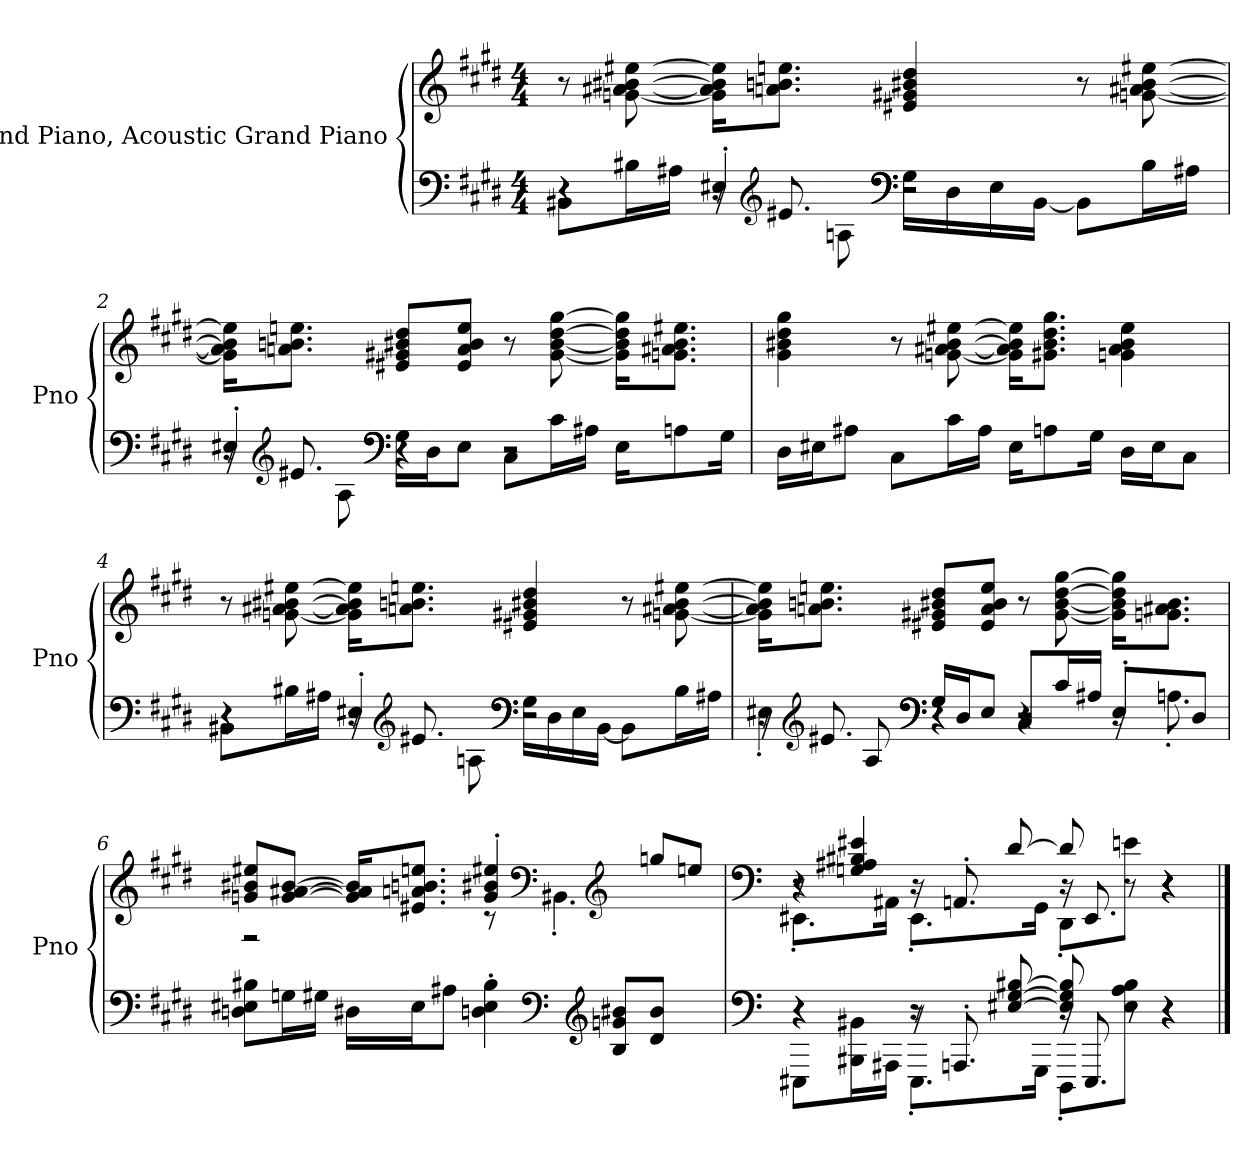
**kern	**kern
*part1	*part1
*staff2	*staff1
*I"Grand Piano, Acoustic Grand Piano	*
*I'Pno	*
*clefF4	*clefG2
*k[f#c#g#d#]	*k[f#c#g#d#]
*M4/4	*M4/4
*MM120	*MM120
=1	=1
*^	*
*	*^	*
4r	8BB#Xi\L	4r	8r
.	16B#Xi\L	.	[8gni\ [8a#Xi\ [8b#Xi\ [8ee#Xi\
.	16A#Xi\JJ	.	.
16r	8r	4E#X'i/	16g\] 16a#\] 16b#\] 16ee#\]KL
*clefG2	*	*	*
8.e#Xi/	.	.	8.ani\ 8.bni\ 8.eeni\J
.	8Ani\	.	.
*clefF4	*	*	*
2r	16G#i\LL	2r	4e#Xi/ 4g#Xi/ 4b#Xi/ 4dd#i/
.	16D#i\	.	.
.	16E#i\	.	.
.	[16BB#i\JJ	.	.
.	8BB#\L]	.	8r
.	16B#i\L	.	[8gni\ [8a#Xi\ [8b#i\ [8ee#Xi\
.	16A#Xi\JJ	.	.
!!LO:LB:g=z
=2	=2	=2	=2
16r	8r	4E#X'i/	16g\] 16a#\] 16b#\] 16ee#\]KL
*clefG2	*	*	*
8.e#Xi/	.	.	8.ani\ 8.bni\ 8.eeni\J
.	8Ai\	.	.
*clefF4	*	*	*
4r	16G#i\LL	4r	8e#Xi/ 8g#Xi/ 8b#Xi/ 8dd#i/L
.	16D#i\J	.	.
.	8E#i\J	.	8e#i/ 8ai/ 8b#i/ 8eei/J
2r	8C#i\L	2r	8r
.	16c#i\L	.	[8g#i\ [8b#i\ [8dd#i\ [8gg#i\
.	16A#Xi\JJ	.	.
.	16E#i\KL	.	16g#\] 16b#\] 16dd#\] 16gg#\]KL
.	8Ani\	.	8.gni\ 8.a#Xi\ 8.b#i\ 8.ee#Xi\J
.	16G#i\Jk	.	.
*v	*v	*v	*
=3	=3
16D#i\LL	4g#i\ 4b#Xi\ 4dd#i\ 4gg#i\
16E#Xi\J	.
8A#Xi\J	.
8C#i\L	8r
16c#i\L	[8gni\ [8a#Xi\ [8b#i\ [8ee#Xi\
16A#i\JJ	.
16E#i\KL	16g\] 16a#\] 16b#\] 16ee#\]KL
8Ani\	8.g#Xi\ 8.b#i\ 8.dd#i\ 8.gg#i\J
16G#i\Jk	.
16D#i\LL	4gni\ 4a#i\ 4b#i\ 4ee#i\
16E#i\J	.
8C#i\J	.
!!LO:LB:g=z
=4	=4
*^	*
*	*^	*
4r	8BB#Xi\L	4r	8r
.	16B#Xi\L	.	[8gni\ [8a#Xi\ [8b#Xi\ [8ee#Xi\
.	16A#Xi\JJ	.	.
16r	8r	4E#X'i/	16g\] 16a#\] 16b#\] 16ee#\]KL
*clefG2	*	*	*
8.e#Xi/	.	.	8.ani\ 8.bni\ 8.eeni\J
.	8Ani\	.	.
*clefF4	*	*	*
2r	16G#i\LL	2r	4e#Xi/ 4g#Xi/ 4b#Xi/ 4dd#i/
.	16D#i\	.	.
.	16E#i\	.	.
.	[16BB#i\JJ	.	.
.	8BB#\L]	.	8r
.	16B#i\L	.	[8gni\ [8a#Xi\ [8b#i\ [8ee#Xi\
.	16A#Xi\JJ	.	.
!!LO:LB:g=z
=5	=5	=5	=5
16r	4E#X'i\	8r	16g\] 16a#\] 16b#\] 16ee#\]KL
*clefG2	*	*	*
8.e#Xi/	.	.	8.anj\ 8.bnj\ 8.eenj\J
.	.	8Ai/	.
*clefF4	*	*	*
4r	4r	16G#i/LL	8e#Xj/ 8g#Xj/ 8b#Xj/ 8dd#j/L
.	.	16D#j/J	.
.	.	8E#Z/J	8e#Z/ 8aZ/ 8b#Z/ 8eeZ/J
2r	4r	8C#Z/L	8r
.	.	16c#Z/L	[8g#Z\ [8b#Z\ [8dd#Z\ [8gg#Z\
.	.	16A#XZ/JJ	.
.	16r	8E#'Z/L	16g#\] 16b#\] 16dd#\] 16gg#\]KL
.	8.An'Z\	.	8.gnZ\ 8.a#XZ\ 8.b#Z\J
.	.	8D#j/J	.
*	*v	*v	*
!!LO:LB:g=z
=6	=6	=6
*	*	*^
2ryy	8Dnj\ 8E#XZ\ 8B#XZ\L	8gnZ/ 8b#XZ/ 8ee#XZ/L	2r
.	16GnZ\L	[8gZ/ [8a#XZ/ [8b#Z/J	.
.	16G#XZ\JJ	.	.
.	16D#XZ\LL	16g/] 16a#/] 16b#/]KL	.
.	16E#Z\J	8.e#XZ/ 8.anZ/ 8.bnZ/ 8.eenZ/J	.
.	8A#XZ\J	.	.
8ryy	4DnZ\' 4E#Z\' 4B#Z\'	4gZ/' 4b#XZ/' 4ee#XZ/'	8r
*clefF4	*	*clefF4	*
8ryy	.	.	4.BB#X'Z\
*clefG2	*	*clefG2	*
4ryy	8B#Z/ 8gnZ/ 8b#XZ/L	8ryy	.
.	8d#Z/ 8b#Z/J	8ggnZ/L	.
8ryy	8ryy	8eeni/J	8ryy
*v	*v	*	*
*	*v	*v
!!LO:LB:g=z
=7	=7
*clefF4	*clefF4
*^	*^
*	*^	*	*^
4r	8EEE#Xi\L	4r	8r	8.EE#X'i\L	4r
.	16BBB#Xi\ 16BB#Xi\L	.	4Gni/ 4A#Xi/ 4B#Xi/ 4e#Xi/	.	.
.	16AAA#Xi\JJ	.	.	16AA#Xi\Jk	.
8r	8.EEE#'i\L	16r	.	8.EE#'i\L	16r
.	.	8.AAAn'i/	.	.	8.AAn'i/
[8E#Xi/ [8G#i/ [8B#Xi/	.	.	[8d#i/	.	.
.	16GGG#i\Jk	.	.	16GG#i\Jk	.
8E#/] 8G#/] 8B#/]	8DDD#'i\L	16r	8d#/]	8DD#'i\L	16r
.	.	8.EEE#i/	.	.	8.EE#i/
8r	8E#i\ 8Ai\ 8B#i\J	.	8r	8eni\J	.
4r	4r	4r	4r	4r	4r
*v	*v	*v	*	*	*
*	*v	*v	*v
==	==
*-	*-
